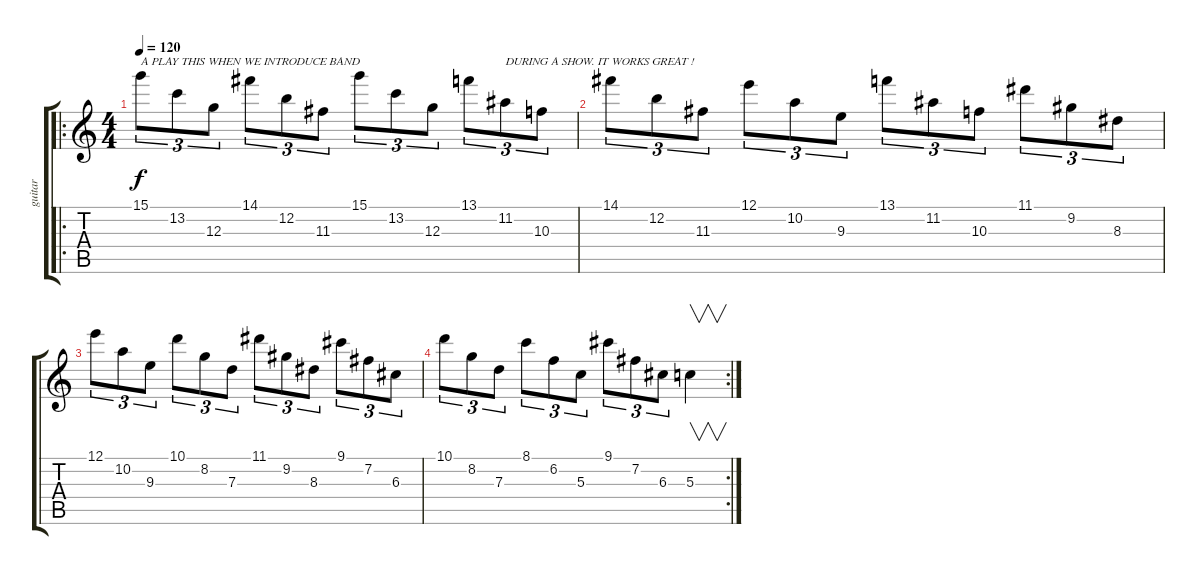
\track ("guitar" "guitar") {instrument distortionguitar}
\staff {score tabs}
\tuning (E4 B3 G3 D3 A2 E2) {hide}
\ro
\ts (4 4)
\tempo 120
\clef g2
\ks c
15.1.8{tu (3 2) txt "A PLAY THIS WHEN WE INTRODUCE BAND" dy f instrument distortionguitar} 13.2.8{tu (3 2)} 12.3.8{tu (3 2)} 14.1.8{tu (3 2)} 12.2.8{tu (3 2)} 11.3.8{tu (3 2)} 15.1.8{tu (3 2)} 13.2.8{tu (3 2)} 12.3.8{tu (3 2)} 13.1.8{tu (3 2)} 11.2.8{tu (3 2) txt "DURING A SHOW. IT WORKS GREAT !"} 10.3.8{tu (3 2)} |
14.1.8{tu (3 2)} 12.2.8{tu (3 2)} 11.3.8{tu (3 2)} 12.1.8{tu (3 2)} 10.2.8{tu (3 2)} 9.3.8{tu (3 2)} 13.1.8{tu (3 2)} 11.2.8{tu (3 2)} 10.3.8{tu (3 2)} 11.1.8{tu (3 2)} 9.2.8{tu (3 2)} 8.3.8{tu (3 2)} |
12.1.8{tu (3 2)} 10.2.8{tu (3 2)} 9.3.8{tu (3 2)} 10.1.8{tu (3 2)} 8.2.8{tu (3 2)} 7.3.8{tu (3 2)} 11.1.8{tu (3 2)} 9.2.8{tu (3 2)} 8.3.8{tu (3 2)} 9.1.8{tu (3 2)} 7.2.8{tu (3 2)} 6.3.8{tu (3 2)} |
\rc 2
10.1.8{tu (3 2)} 8.2.8{tu (3 2)} 7.3.8{tu (3 2)} 8.1.8{tu (3 2)} 6.2.8{tu (3 2)} 5.3.8{tu (3 2)} 9.1.8{tu (3 2)} 7.2.8{tu (3 2)} 6.3.8{tu (3 2)} 5.3.4{v}
